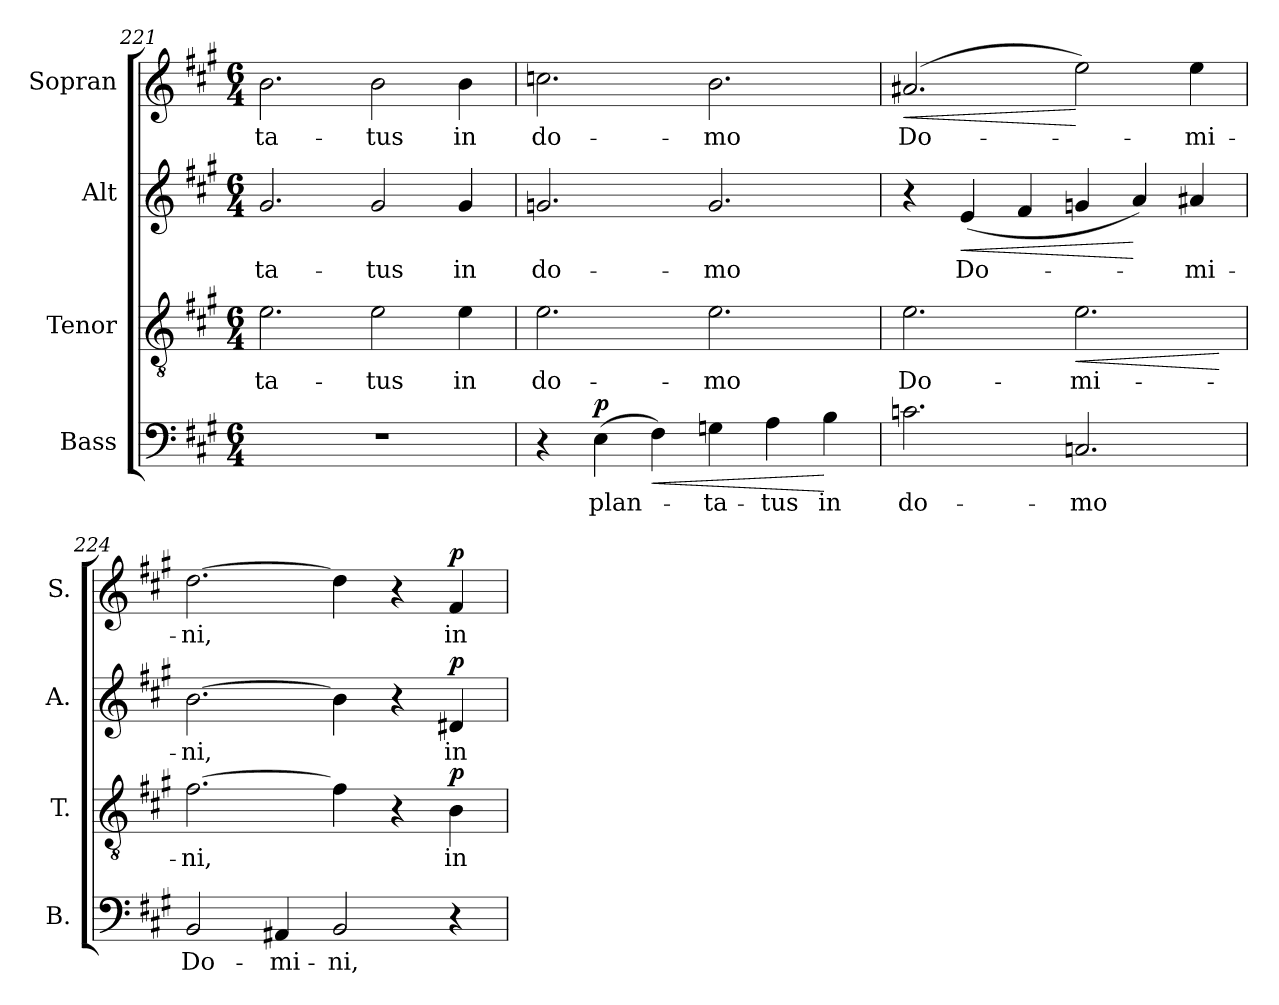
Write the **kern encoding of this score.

**kern	**text	**dynam	**kern	**text	**dynam	**kern	**text	**dynam	**kern	**text	**dynam
*part4	*part4	*part4	*part3	*part3	*part3	*part2	*part2	*part2	*part1	*part1	*part1
*staff4	*staff4	*staff4	*staff3	*staff3	*staff3	*staff2	*staff2	*staff2	*staff1	*staff1	*staff1
*I"Bass	*	*	*I"Tenor	*	*	*I"Alt	*	*	*I"Sopran	*	*
*I'B.	*	*	*I'T.	*	*	*I'A.	*	*	*I'S.	*	*
*clefF4	*	*	*clefGv2	*	*	*clefG2	*	*	*clefG2	*	*
*k[f#c#g#]	*	*	*k[f#c#g#]	*	*	*k[f#c#g#]	*	*	*k[f#c#g#]	*	*
*A:	*	*	*A:	*	*	*A:	*	*	*A:	*	*
*M6/4	*	*	*M6/4	*	*	*M6/4	*	*	*M6/4	*	*
=221	=221	=221	=221	=221	=221	=221	=221	=221	=221	=221	=221
!	!	!	!	!LO:LY:b	!	!	!LO:LY:b	!	!	!LO:LY:b	!
1.r	.	.	2.e\	-ta-	.	2.g#/	-ta-	.	2.b\	-ta-	.
!	!	!	!	!LO:LY:b	!	!	!LO:LY:b	!	!	!LO:LY:b	!
.	.	.	2e\	-tus	.	2g#/	-tus	.	2b\	-tus	.
!	!	!	!	!LO:LY:b	!	!	!LO:LY:b	!	!	!LO:LY:b	!
.	.	.	4e\	in	.	4g#/	in	.	4b\	in	.
=222	=222	=222	=222	=222	=222	=222	=222	=222	=222	=222	=222
!	!	!	!	!LO:LY:b	!	!	!LO:LY:b	!	!	!LO:LY:b	!
4r	.	.	2.e\	do-	.	2.gn/	do-	.	2.ccn\	do-	.
!	!LO:LY:b	!LO:DY:a	!	!	!	!	!	!	!	!	!
(>4E\	plan-	p	.	.	.	.	.	.	.	.	.
!	!	!LO:HP:b	!	!	!	!	!	!	!	!	!
4F#\)	.	<	.	.	.	.	.	.	.	.	.
!	!LO:LY:b	!	!	!LO:LY:b	!	!	!LO:LY:b	!	!	!LO:LY:b	!
4Gn\	-ta-	.	2.e\	-mo	.	2.g/	-mo	.	2.b\	-mo	.
!	!LO:LY:b	!	!	!	!	!	!	!	!	!	!
4A\	-tus	.	.	.	.	.	.	.	.	.	.
!	!LO:LY:b	!	!	!	!	!	!	!	!	!	!
4B\	in	[	.	.	.	.	.	.	.	.	.
=223	=223	=223	=223	=223	=223	=223	=223	=223	=223	=223	=223
!	!LO:LY:b	!	!	!LO:LY:b	!	!	!	!	!	!LO:LY:b	!LO:HP:b
2.cn\	do-	.	2.e\	Do-	.	4r	.	.	(2.a#X/	Do-	<
!	!	!	!	!	!	!	!LO:LY:b	!LO:HP:b	!	!	!
.	.	.	.	.	.	(<4e/	Do-	<	.	.	.
.	.	.	.	.	.	4f#/	.	.	.	.	.
!	!LO:LY:b	!	!	!LO:LY:b	!LO:HP:b	!	!	!	!	!	!
2.Cn/	-mo	.	2.e\	-mi-	<	4gn/	.	.	2ee\)	.	[
.	.	.	.	.	.	4a/)	.	[	.	.	.
!	!	!	!	!	!	!	!LO:LY:b	!	!	!LO:LY:b	!
.	.	.	.	.	.	4a#X/	-mi-	.	4ee\	-mi-	.
.	.	.	.	.	[	.	.	.	.	.	.
!!LO:LB:g=z
=224	=224	=224	=224	=224	=224	=224	=224	=224	=224	=224	=224
!	!LO:LY:b	!	!	!LO:LY:b	!	!	!LO:LY:b	!	!	!LO:LY:b	!
2BB/	Do-	.	[2.f#\	-ni,	.	[2.b\	-ni,	.	[2.dd\	-ni,	.
!	!LO:LY:b	!	!	!	!	!	!	!	!	!	!
4AA#X/	-mi-	.	.	.	.	.	.	.	.	.	.
!	!LO:LY:b	!	!	!	!	!	!	!	!	!	!
2BB/	-ni,	.	4f#\]	.	.	4b\]	.	.	4dd\]	.	.
.	.	.	4r	.	.	4r	.	.	4r	.	.
!	!	!	!	!LO:LY:b	!LO:DY:a	!	!LO:LY:b	!LO:DY:a	!	!LO:LY:b	!LO:DY:a
4r	.	.	4B\	in	p	4d#X/	in	p	4f#/	in	p
=	=	=	=	=	=	=	=	=	=	=	=
*-	*-	*-	*-	*-	*-	*-	*-	*-	*-	*-	*-
